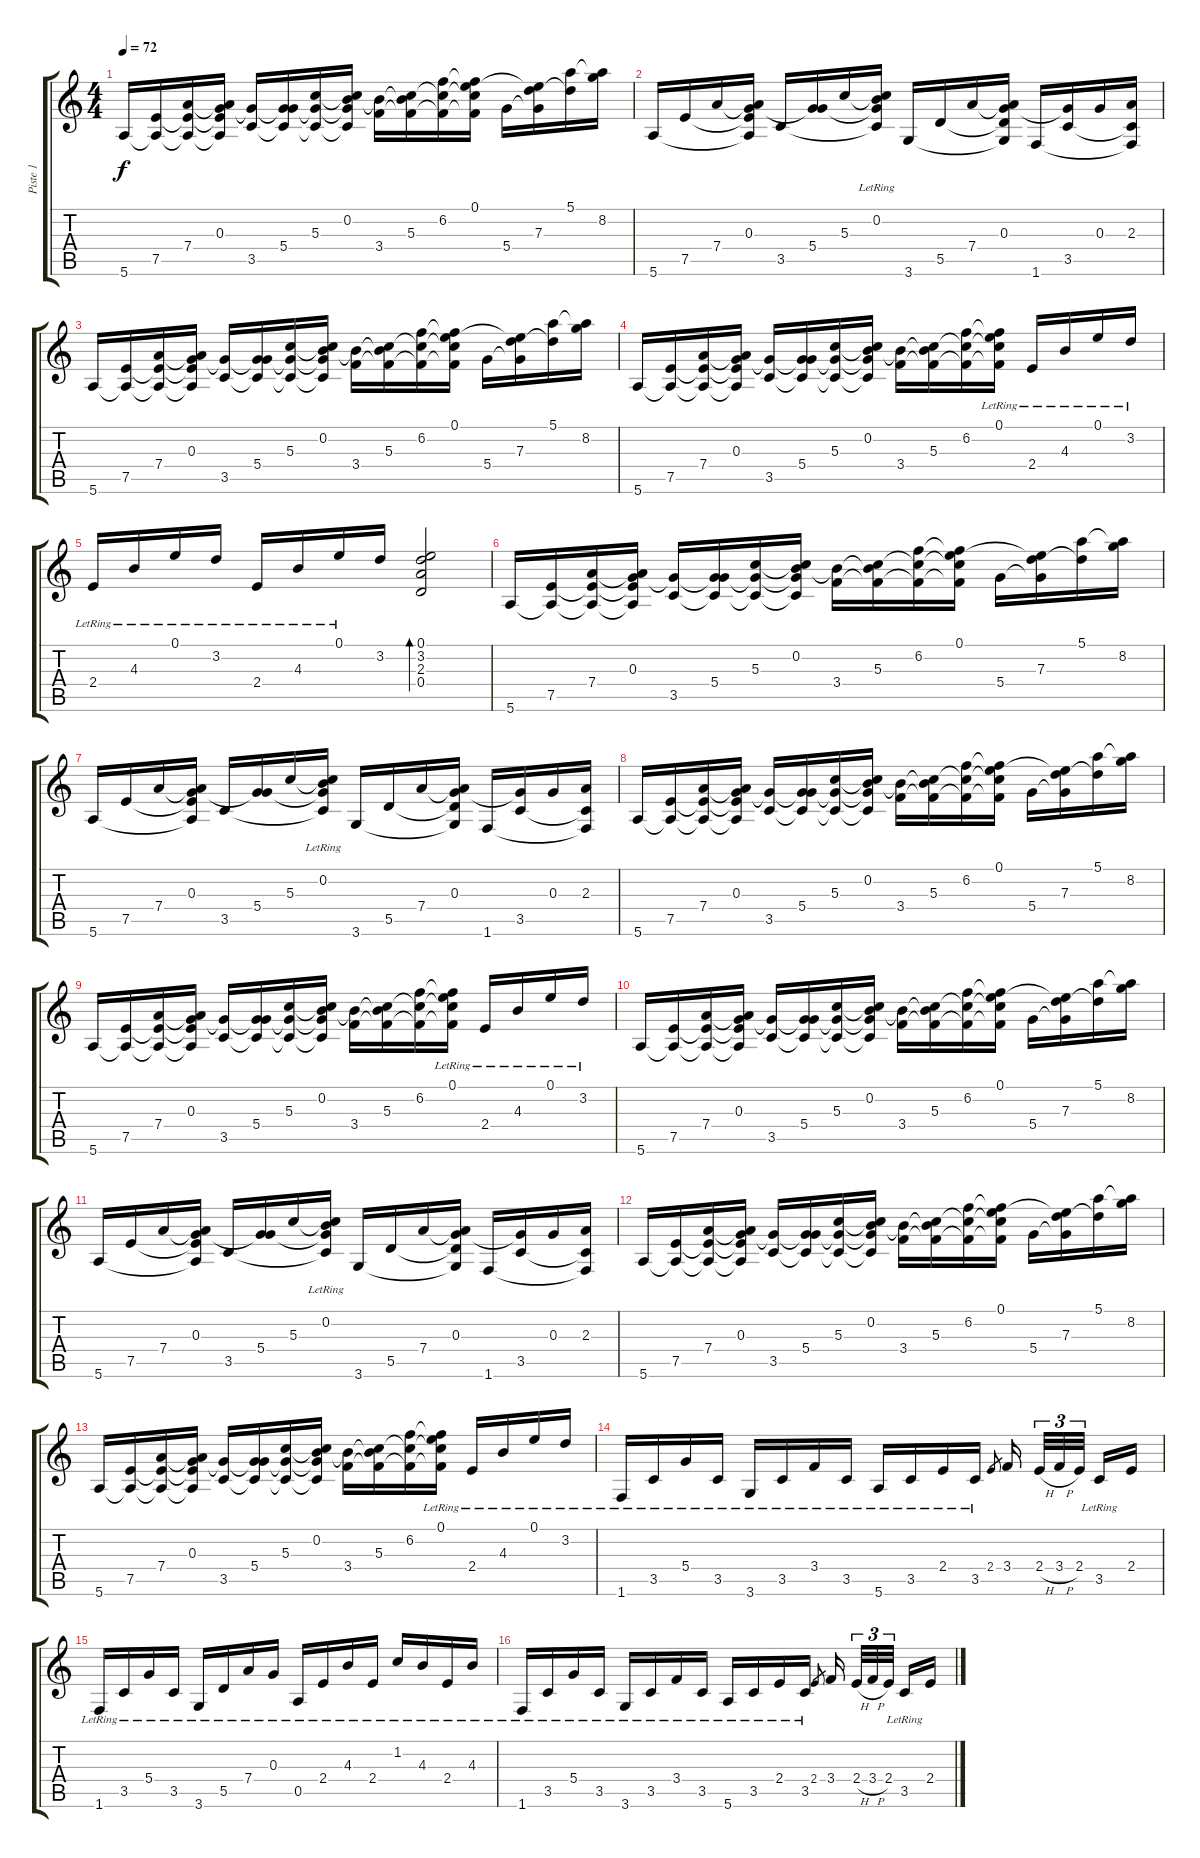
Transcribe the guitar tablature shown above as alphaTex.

\track ("Piste 1" "Piste 1") {instrument electricguitarclean}
\staff {score tabs}
\tuning (E4 B3 G3 D3 A2 E2) {hide}
\ts (4 4)
\tempo 72
\clef g2
\ks c
5.6.16{dy f instrument electricguitarclean} (7.5 5.6{t}).16 (7.4 7.5{t} 5.6{t}).16 (0.3 7.4{t} 7.5{t} 5.6{t}).16 (0.3{t} 3.5).16 (0.3{t} 5.4 3.5{t}).16 (5.3 5.4{t} 3.5{t}).16 (0.2 5.3{t} 5.4{t} 3.5{t}).16 (0.2{t} 3.4).16 (0.2{t} 5.3 3.4{t}).16 (6.2 5.3{t} 3.4{t}).16 (0.1 6.2{t} 5.3{t} 3.4{t}).16 5.4.16 (0.1{t} 7.3 5.4{t}).16 (5.1 7.3{t}).16 (5.1{t} 8.2).16 |
5.6.16 7.5.16 7.4.16 (0.3 7.4{t} 7.5{t} 5.6{t}).16 3.5.16 (0.3{t} 5.4).16 5.3.16 (0.2{lr} 5.3{t} 5.4{t} 3.5{t}).16 3.6.16 5.5.16 7.4.16 (0.3 7.4{t} 5.5{t} 3.6{t}).16 1.6.16 (0.3{t} 3.5).16 0.3.16 (2.3 3.5{t} 1.6{t}).16 |
5.6.16 (7.5 5.6{t}).16 (7.4 7.5{t} 5.6{t}).16 (0.3 7.4{t} 7.5{t} 5.6{t}).16 (0.3{t} 3.5).16 (0.3{t} 5.4 3.5{t}).16 (5.3 5.4{t} 3.5{t}).16 (0.2 5.3{t} 5.4{t} 3.5{t}).16 (0.2{t} 3.4).16 (0.2{t} 5.3 3.4{t}).16 (6.2 5.3{t} 3.4{t}).16 (0.1 6.2{t} 5.3{t} 3.4{t}).16 5.4.16 (0.1{t} 7.3 5.4{t}).16 (5.1 7.3{t}).16 (5.1{t} 8.2).16 |
5.6.16 (7.5 5.6{t}).16 (7.4 7.5{t} 5.6{t}).16 (0.3 7.4{t} 7.5{t} 5.6{t}).16 (0.3{t} 3.5).16 (0.3{t} 5.4 3.5{t}).16 (5.3 5.4{t} 3.5{t}).16 (0.2 5.3{t} 5.4{t} 3.5{t}).16 (0.2{t} 3.4).16 (0.2{t} 5.3 3.4{t}).16 (6.2 5.3{t} 3.4{t}).16 (0.1{lr} 6.2{t} 5.3{t} 3.4{t}).16 2.4{lr}.16 4.3{lr}.16 0.1{lr}.16 3.2{lr}.16 |
2.4{lr}.16 4.3{lr}.16 0.1{lr}.16 3.2{lr}.16 2.4{lr}.16 4.3{lr}.16 0.1{lr}.16 3.2.16 (0.1 3.2 2.3 0.4).2{bd 120} |
5.6.16 (7.5 5.6{t}).16 (7.4 7.5{t} 5.6{t}).16 (0.3 7.4{t} 7.5{t} 5.6{t}).16 (0.3{t} 3.5).16 (0.3{t} 5.4 3.5{t}).16 (5.3 5.4{t} 3.5{t}).16 (0.2 5.3{t} 5.4{t} 3.5{t}).16 (0.2{t} 3.4).16 (0.2{t} 5.3 3.4{t}).16 (6.2 5.3{t} 3.4{t}).16 (0.1 6.2{t} 5.3{t} 3.4{t}).16 5.4.16 (0.1{t} 7.3 5.4{t}).16 (5.1 7.3{t}).16 (5.1{t} 8.2).16 |
5.6.16 7.5.16 7.4.16 (0.3 7.4{t} 7.5{t} 5.6{t}).16 3.5.16 (0.3{t} 5.4).16 5.3.16 (0.2{lr} 5.3{t} 5.4{t} 3.5{t}).16 3.6.16 5.5.16 7.4.16 (0.3 7.4{t} 5.5{t} 3.6{t}).16 1.6.16 (0.3{t} 3.5).16 0.3.16 (2.3 3.5{t} 1.6{t}).16 |
5.6.16 (7.5 5.6{t}).16 (7.4 7.5{t} 5.6{t}).16 (0.3 7.4{t} 7.5{t} 5.6{t}).16 (0.3{t} 3.5).16 (0.3{t} 5.4 3.5{t}).16 (5.3 5.4{t} 3.5{t}).16 (0.2 5.3{t} 5.4{t} 3.5{t}).16 (0.2{t} 3.4).16 (0.2{t} 5.3 3.4{t}).16 (6.2 5.3{t} 3.4{t}).16 (0.1 6.2{t} 5.3{t} 3.4{t}).16 5.4.16 (0.1{t} 7.3 5.4{t}).16 (5.1 7.3{t}).16 (5.1{t} 8.2).16 |
5.6.16 (7.5 5.6{t}).16 (7.4 7.5{t} 5.6{t}).16 (0.3 7.4{t} 7.5{t} 5.6{t}).16 (0.3{t} 3.5).16 (0.3{t} 5.4 3.5{t}).16 (5.3 5.4{t} 3.5{t}).16 (0.2 5.3{t} 5.4{t} 3.5{t}).16 (0.2{t} 3.4).16 (0.2{t} 5.3 3.4{t}).16 (6.2 5.3{t} 3.4{t}).16 (0.1{lr} 6.2{t} 5.3{t} 3.4{t}).16 2.4{lr}.16 4.3{lr}.16 0.1{lr}.16 3.2{lr}.16 |
5.6.16 (7.5 5.6{t}).16 (7.4 7.5{t} 5.6{t}).16 (0.3 7.4{t} 7.5{t} 5.6{t}).16 (0.3{t} 3.5).16 (0.3{t} 5.4 3.5{t}).16 (5.3 5.4{t} 3.5{t}).16 (0.2 5.3{t} 5.4{t} 3.5{t}).16 (0.2{t} 3.4).16 (0.2{t} 5.3 3.4{t}).16 (6.2 5.3{t} 3.4{t}).16 (0.1 6.2{t} 5.3{t} 3.4{t}).16 5.4.16 (0.1{t} 7.3 5.4{t}).16 (5.1 7.3{t}).16 (5.1{t} 8.2).16 |
5.6.16 7.5.16 7.4.16 (0.3 7.4{t} 7.5{t} 5.6{t}).16 3.5.16 (0.3{t} 5.4).16 5.3.16 (0.2{lr} 5.3{t} 5.4{t} 3.5{t}).16 3.6.16 5.5.16 7.4.16 (0.3 7.4{t} 5.5{t} 3.6{t}).16 1.6.16 (0.3{t} 3.5).16 0.3.16 (2.3 3.5{t} 1.6{t}).16 |
5.6.16 (7.5 5.6{t}).16 (7.4 7.5{t} 5.6{t}).16 (0.3 7.4{t} 7.5{t} 5.6{t}).16 (0.3{t} 3.5).16 (0.3{t} 5.4 3.5{t}).16 (5.3 5.4{t} 3.5{t}).16 (0.2 5.3{t} 5.4{t} 3.5{t}).16 (0.2{t} 3.4).16 (0.2{t} 5.3 3.4{t}).16 (6.2 5.3{t} 3.4{t}).16 (0.1 6.2{t} 5.3{t} 3.4{t}).16 5.4.16 (0.1{t} 7.3 5.4{t}).16 (5.1 7.3{t}).16 (5.1{t} 8.2).16 |
5.6.16 (7.5 5.6{t}).16 (7.4 7.5{t} 5.6{t}).16 (0.3 7.4{t} 7.5{t} 5.6{t}).16 (0.3{t} 3.5).16 (0.3{t} 5.4 3.5{t}).16 (5.3 5.4{t} 3.5{t}).16 (0.2 5.3{t} 5.4{t} 3.5{t}).16 (0.2{t} 3.4).16 (0.2{t} 5.3 3.4{t}).16 (6.2 5.3{t} 3.4{t}).16 (0.1{lr} 6.2{t} 5.3{t} 3.4{t}).16 2.4{lr}.16 4.3{lr}.16 0.1{lr}.16 3.2{lr}.16 |
1.6{lr}.16 3.5{lr}.16 5.4{lr}.16 3.5{lr}.16 3.6{lr}.16 3.5{lr}.16 3.4{lr}.16 3.5{lr}.16 5.6{lr}.16 3.5{lr}.16 2.4{lr}.16 3.5{lr}.16 2.4.8{gr} 3.4.16 2.4{h}.32{tu (3 2)} 3.4{h}.32{tu (3 2)} 2.4.32{tu (3 2)} 3.5{lr}.16 2.4.16 |
1.6{lr}.16 3.5{lr}.16 5.4{lr}.16 3.5{lr}.16 3.6{lr}.16 5.5{lr}.16 7.4{lr}.16 0.3{lr}.16 0.5{lr}.16 2.4{lr}.16 4.3{lr}.16 2.4{lr}.16 1.2{lr}.16 4.3{lr}.16 2.4{lr}.16 4.3{lr}.16 |
1.6{lr}.16 3.5{lr}.16 5.4{lr}.16 3.5{lr}.16 3.6{lr}.16 3.5{lr}.16 3.4{lr}.16 3.5{lr}.16 5.6{lr}.16 3.5{lr}.16 2.4{lr}.16 3.5{lr}.16 2.4.8{gr} 3.4.16 2.4{h}.32{tu (3 2)} 3.4{h}.32{tu (3 2)} 2.4.32{tu (3 2)} 3.5{lr}.16 2.4.16
